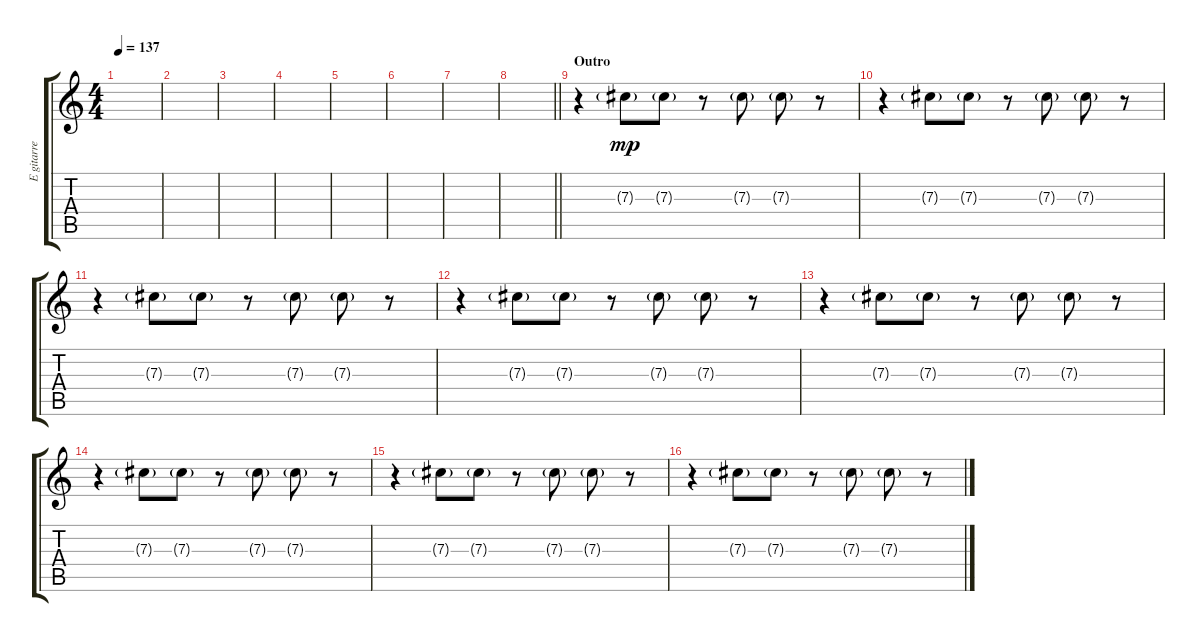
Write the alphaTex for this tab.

\track ("E gitarre 2" "E gitarre ") {instrument electricguitarjazz}
\staff {score tabs}
\tuning (Eb4 Bb3 Gb3 Db3 Ab2 Eb2) {hide}
\ts (4 4)
\tempo 137
\clef g2
\ks c
|
|
|
|
|
|
|
\barLineRight lightlight
|
\section ("" "Outro")
r.4 7.3{g}.8{dy mp} 7.3{g}.8 r.8 7.3{g}.8 7.3{g}.8 r.8 |
r.4 7.3{g}.8 7.3{g}.8 r.8 7.3{g}.8 7.3{g}.8 r.8 |
r.4 7.3{g}.8 7.3{g}.8 r.8 7.3{g}.8 7.3{g}.8 r.8 |
r.4 7.3{g}.8 7.3{g}.8 r.8 7.3{g}.8 7.3{g}.8 r.8 |
r.4 7.3{g}.8 7.3{g}.8 r.8 7.3{g}.8 7.3{g}.8 r.8 |
r.4 7.3{g}.8 7.3{g}.8 r.8 7.3{g}.8 7.3{g}.8 r.8 |
r.4 7.3{g}.8 7.3{g}.8 r.8 7.3{g}.8 7.3{g}.8 r.8 |
r.4 7.3{g}.8 7.3{g}.8 r.8 7.3{g}.8 7.3{g}.8 r.8
